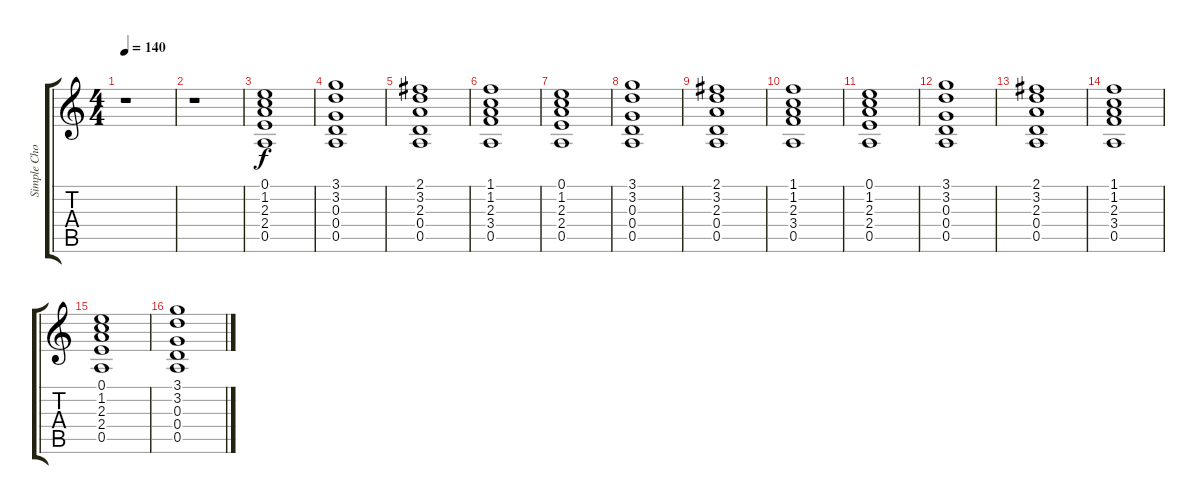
\track ("Simple Chords for end bit" "Simple Cho") {instrument electricguitarclean}
\staff {score tabs}
\tuning (E4 B3 G3 D3 A2 E2) {hide}
\ts (4 4)
\tempo 140
\clef g2
\ks c
r.1{dy f} |
r.1 |
(0.1 1.2 2.3 2.4 0.5).1 |
(3.1 3.2 0.3 0.4 0.5).1 |
(2.1 3.2 2.3 0.4 0.5).1 |
(1.1 1.2 2.3 3.4 0.5).1 |
(0.1 1.2 2.3 2.4 0.5).1 |
(3.1 3.2 0.3 0.4 0.5).1 |
(2.1 3.2 2.3 0.4 0.5).1 |
(1.1 1.2 2.3 3.4 0.5).1 |
(0.1 1.2 2.3 2.4 0.5).1 |
(3.1 3.2 0.3 0.4 0.5).1 |
(2.1 3.2 2.3 0.4 0.5).1 |
(1.1 1.2 2.3 3.4 0.5).1 |
(0.1 1.2 2.3 2.4 0.5).1 |
(3.1 3.2 0.3 0.4 0.5).1
